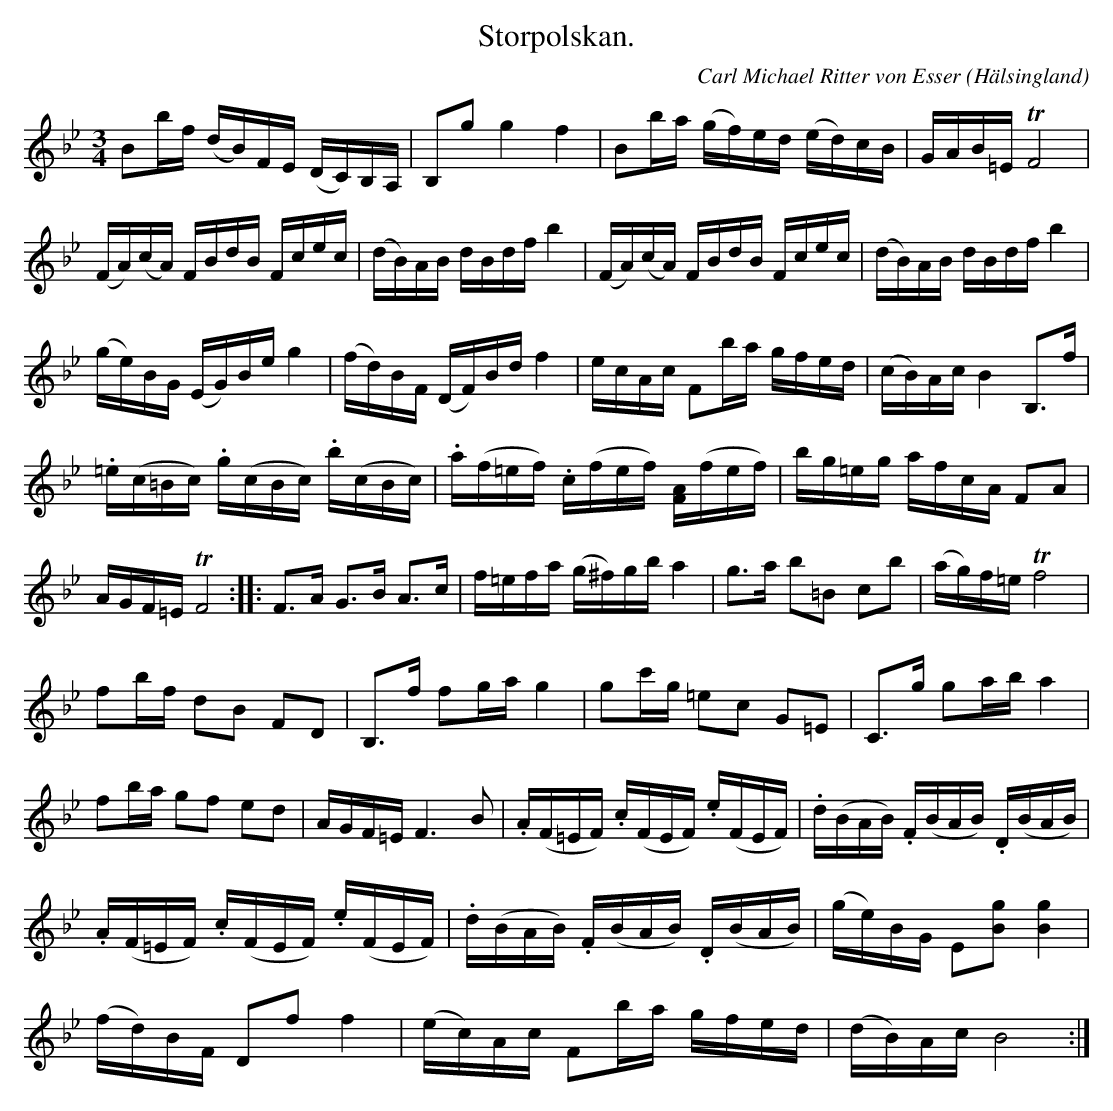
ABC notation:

X:1
T:Storpolskan.
C:Carl Michael Ritter von Esser
O:Hälsingland
L:1/16
M:3/4
K:Bb
V:1
B2bf (dB)FE (DC)B,A, | B,2g2 g4 f4 | B2ba (gf)ed (ed)cB | GAB=E !trill! F8 |
(FA)(cA) FBdB Fcec | (dB)AB dBdf b4 | (FA)(cA) FBdB Fcec | (dB)AB dBdf b4 |
(ge)BG (EG)Be g4 | (fd)BF (DF)Bd f4 | ecAc F2ba gfed | (cB)Ac B4 B,3f |
.=e(c=Bc) .g(cBc) .b(cBc) | .a(f=ef) .c(fef) [FA](fef) | bg=eg afcA F2A2 |
AGF=E !trill! F8 :: F3A G3B A3c | f=efa (g^f)gb a4 | g3a b2=B2 c2b2 | (ag)f=e !trill!f8 |
f2bf d2B2 F2D2 | B,3f f2ga g4 | g2c'g =e2c2 G2=E2 | C3g g2ab a4 |
f2ba g2f2 e2d2 | AGF=E F6B2 | .A(F=EF) .c(FEF) .e(FEF) | .d(BAB) .F(BAB) .D(BAB) |
.A(F=EF) .c(FEF) .e(FEF) | .d(BAB) .F(BAB) .D(BAB) | (ge)BG E2[B2g2] [g4B4] |
(fd)BF D2f2 f4 | (ec)Ac F2ba gfed | (dB)Ac B8 :|
